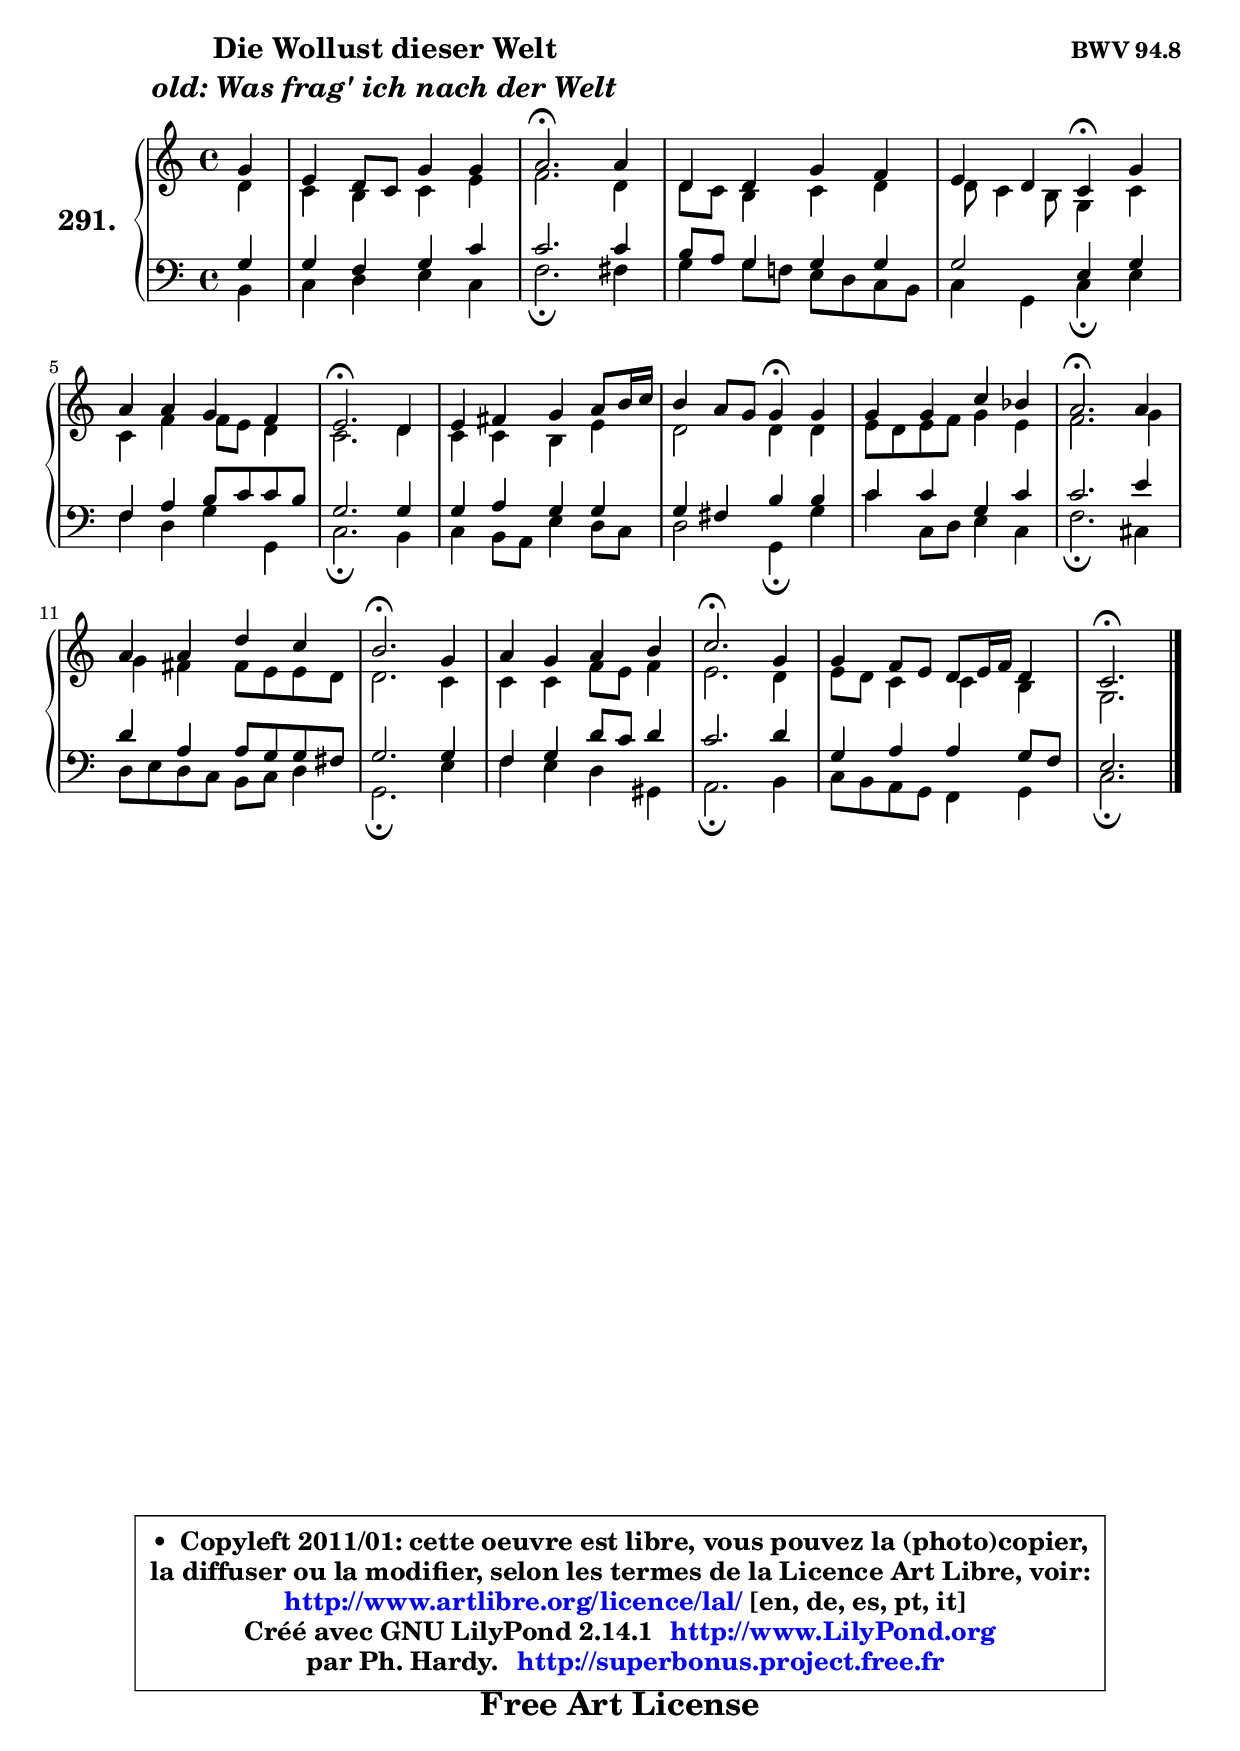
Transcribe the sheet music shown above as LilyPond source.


\version "2.14.1"

    \paper {
%	system-system-spacing #'padding = #0.1
%	score-system-spacing #'padding = #0.1
%	ragged-bottom = ##f
%	ragged-last-bottom = ##f
	}

    \header {
      opus = \markup { \bold "BWV 94.8" }
      piece = \markup { \hspace #9 \fontsize #2 \bold \column \center-align { \line { "Die Wollust dieser Welt" }
                                  \line { \italic "old: Was frag' ich nach der Welt" }
                              } }
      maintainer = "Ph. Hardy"
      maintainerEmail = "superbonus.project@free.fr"
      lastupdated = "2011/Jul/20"
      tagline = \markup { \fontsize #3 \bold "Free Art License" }
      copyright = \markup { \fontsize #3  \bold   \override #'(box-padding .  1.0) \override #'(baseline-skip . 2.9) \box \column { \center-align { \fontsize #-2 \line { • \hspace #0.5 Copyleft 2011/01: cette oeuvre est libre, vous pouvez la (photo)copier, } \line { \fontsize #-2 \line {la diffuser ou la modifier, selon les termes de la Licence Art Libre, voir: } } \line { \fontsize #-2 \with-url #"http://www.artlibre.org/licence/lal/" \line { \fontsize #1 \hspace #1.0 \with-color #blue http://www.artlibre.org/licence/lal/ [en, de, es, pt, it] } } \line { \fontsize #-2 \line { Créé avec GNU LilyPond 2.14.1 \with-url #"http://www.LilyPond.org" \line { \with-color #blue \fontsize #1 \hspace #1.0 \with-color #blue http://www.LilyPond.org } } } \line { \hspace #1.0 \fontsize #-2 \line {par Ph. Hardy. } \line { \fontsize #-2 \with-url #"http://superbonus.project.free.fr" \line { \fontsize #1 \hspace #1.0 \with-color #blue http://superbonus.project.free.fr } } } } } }

	  }

  guidemidi = {
        r4 |
        R1 |
        \tempo 4 = 40 r2. \tempo 4 = 78 r4 |
        R1 |
        r2 \tempo 4 = 30 r4 \tempo 4 = 78 r4 |
        R1 |
        \tempo 4 = 40 r2. \tempo 4 = 78 r4 |
        R1 |
        r2 \tempo 4 = 30 r4 \tempo 4 = 78 r4 |
        R1 |
        \tempo 4 = 40 r2. \tempo 4 = 78 r4 |
        R1 |
        \tempo 4 = 40 r2. \tempo 4 = 78 r4 |
        R1 |
        \tempo 4 = 40 r2. \tempo 4 = 78 r4 |
        R1 |
        \tempo 4 = 40 r2. 
	}

  upper = {
\displayLilyMusic \transpose d c {
	\time 4/4
	\key d \major
	\clef treble
	\partial 4
	\voiceOne
	<< { 
	% SOPRANO
	\set Voice.midiInstrument = "acoustic grand"
	\relative c'' {
        a4 |
        fis4 e8 d a'4 a |
        b2.\fermata b4 |
        e,4 e a g |
        fis4 e d\fermata a' |
        b4 b a g |
        fis2.\fermata e4 |
        fis4 gis a b8 cis16 d16 |
        cis4 b8 a a4\fermata a |
        a4 a d c |
        b2.\fermata b4 |
        b4 b e d |
        cis2.\fermata a4 |
        b4 a b cis |
        d2.\fermata a4 |
        a4 g8 fis e fis16 g e4 |
        d2.\fermata
        \bar "|."
	} % fin de relative
	}

	\context Voice="1" { \voiceTwo 
	% ALTO
	\set Voice.midiInstrument = "acoustic grand"
	\relative c' {
        e4 |
        d4 cis d fis |
        g2. e4 |
        e8 d cis4 d e |
        e8 d4 cis8 a4 d |
        d4 g g8 fis e4 |
        d2. e4 |
        d4 d cis fis |
        e2 e4 e |
        fis8 e fis g a4 fis |
        g2. a4 |
        a4 gis gis8 fis fis e |
        e2. d4 |
        d4 d g8 fis g4 |
        fis2. e4 |
        fis8 e d4 d4 cis |
        a2.
        \bar "|."
	} % fin de relative
	\oneVoice
	} >>
}
	}

    lower = {
\transpose d c {
	\time 4/4
	\key d \major
	\clef bass
	%\partial 4
	\voiceOne
	<< { 
	% TENOR
	\set Voice.midiInstrument = "acoustic grand"
	\relative c' {
        a4 |
        a4 g a d |
        d2. d4 |
        cis8 b a4 a a |
        a2 fis4 a |
        g4 b cis8 d d cis |
        a2. a4 |
        a4 b a a |
        a4 gis cis cis |
        d4 d a d |
        d2. fis4 |
        e4 b b8 a a gis |
        a2. a4 |
        g4 a e'8 d e4 |
        d2. e4 |
        a,4 b b a8 g |
        fis2.
        \bar "|."
	} % fin de relative
	}
	\context Voice="1" { \voiceTwo 
	% BASS
	\set Voice.midiInstrument = "acoustic grand"
	\relative c {
        cis4 |
        d4 e fis d |
        g2.\fermata gis4 |
        a4 a8 g! fis e d cis |
        d4 a d\fermata fis |
        g4 e a a, |
        d2.\fermata cis4 |
        d4 cis8 b fis'4 e8 d |
        e2 a,4\fermata a' |
        d4 d,8 e fis4 d |
        g2.\fermata dis4 |
        e8 fis e d cis d e4 |
        a,2.\fermata fis'4 |
        g4 fis e ais, |
        b2.\fermata cis4 |
        d8 cis b a g4 a4 |
        d2.\fermata
        \bar "|."
	} % fin de relative
	\oneVoice
	} >>
}
	}


    \score { 

	\new PianoStaff <<
	\set PianoStaff.instrumentName = \markup { \bold \huge "291." }
	\new Staff = "upper" \upper
	\new Staff = "lower" \lower
	>>

    \layout {
%	ragged-last = ##f
	   }

         } % fin de score

  \score {
    \unfoldRepeats { << \guidemidi \upper \lower >> }
    \midi {
    \context {
     \Staff
      \remove "Staff_performer"
               }

     \context {
      \Voice
       \consists "Staff_performer"
                }

     \context { 
      \Score
      tempoWholesPerMinute = #(ly:make-moment 78 4)
		}
	    }
	}


